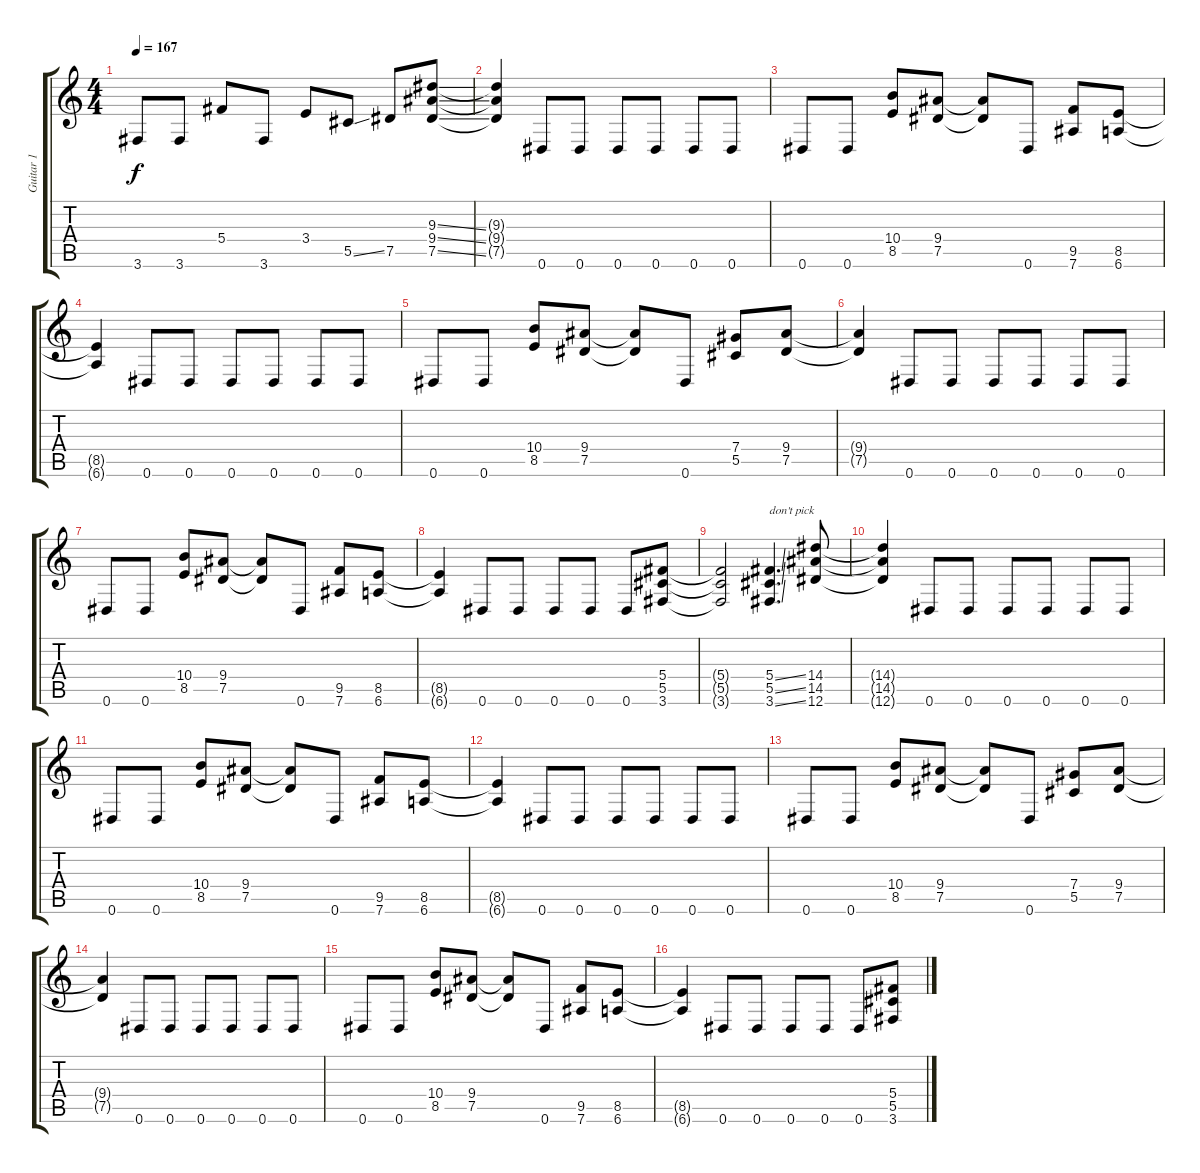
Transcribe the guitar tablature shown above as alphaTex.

\track ("Guitar 1" "Guitar 1") {instrument distortionguitar}
\staff {score tabs}
\tuning (Eb4 Bb3 Gb3 Db3 Ab2 Eb2) {hide}
\ts (4 4)
\tempo 167
\clef g2
\ks c
3.6.8{dy f} 3.6.8 5.4.8 3.6.8 3.4.8 5.5{ss}.8 7.5.8 (9.3{ss} 9.4{ss} 7.5{ss}).8 |
(9.3{t} 9.4{t} 7.5{t}).4 0.6.8 0.6.8 0.6.8 0.6.8 0.6.8 0.6.8 |
0.6.8 0.6.8 (10.4 8.5).8 (9.4 7.5).8 (9.4{t} 7.5{t}).8 0.6.8 (9.5 7.6).8 (8.5 6.6).8 |
(8.5{t} 6.6{t}).4 0.6.8 0.6.8 0.6.8 0.6.8 0.6.8 0.6.8 |
0.6.8 0.6.8 (10.4 8.5).8 (9.4 7.5).8 (9.4{t} 7.5{t}).8 0.6.8 (7.4 5.5).8 (9.4 7.5).8 |
(9.4{t} 7.5{t}).4 0.6.8 0.6.8 0.6.8 0.6.8 0.6.8 0.6.8 |
0.6.8 0.6.8 (10.4 8.5).8 (9.4 7.5).8 (9.4{t} 7.5{t}).8 0.6.8 (9.5 7.6).8 (8.5 6.6).8 |
(8.5{t} 6.6{t}).4 0.6.8 0.6.8 0.6.8 0.6.8 0.6.8 (5.4 5.5 3.6).8 |
(5.4{t} 5.5{t} 3.6{t}).2 (5.4{ss} 5.5{ss} 3.6{ss}).4{d txt "don't pick"} (14.4 14.5 12.6).8 |
(14.4{t} 14.5{t} 12.6{t}).4 0.6.8 0.6.8 0.6.8 0.6.8 0.6.8 0.6.8 |
0.6.8 0.6.8 (10.4 8.5).8 (9.4 7.5).8 (9.4{t} 7.5{t}).8 0.6.8 (9.5 7.6).8 (8.5 6.6).8 |
(8.5{t} 6.6{t}).4 0.6.8 0.6.8 0.6.8 0.6.8 0.6.8 0.6.8 |
0.6.8 0.6.8 (10.4 8.5).8 (9.4 7.5).8 (9.4{t} 7.5{t}).8 0.6.8 (7.4 5.5).8 (9.4 7.5).8 |
(9.4{t} 7.5{t}).4 0.6.8 0.6.8 0.6.8 0.6.8 0.6.8 0.6.8 |
0.6.8 0.6.8 (10.4 8.5).8 (9.4 7.5).8 (9.4{t} 7.5{t}).8 0.6.8 (9.5 7.6).8 (8.5 6.6).8 |
(8.5{t} 6.6{t}).4 0.6.8 0.6.8 0.6.8 0.6.8 0.6.8 (5.4 5.5 3.6).8
